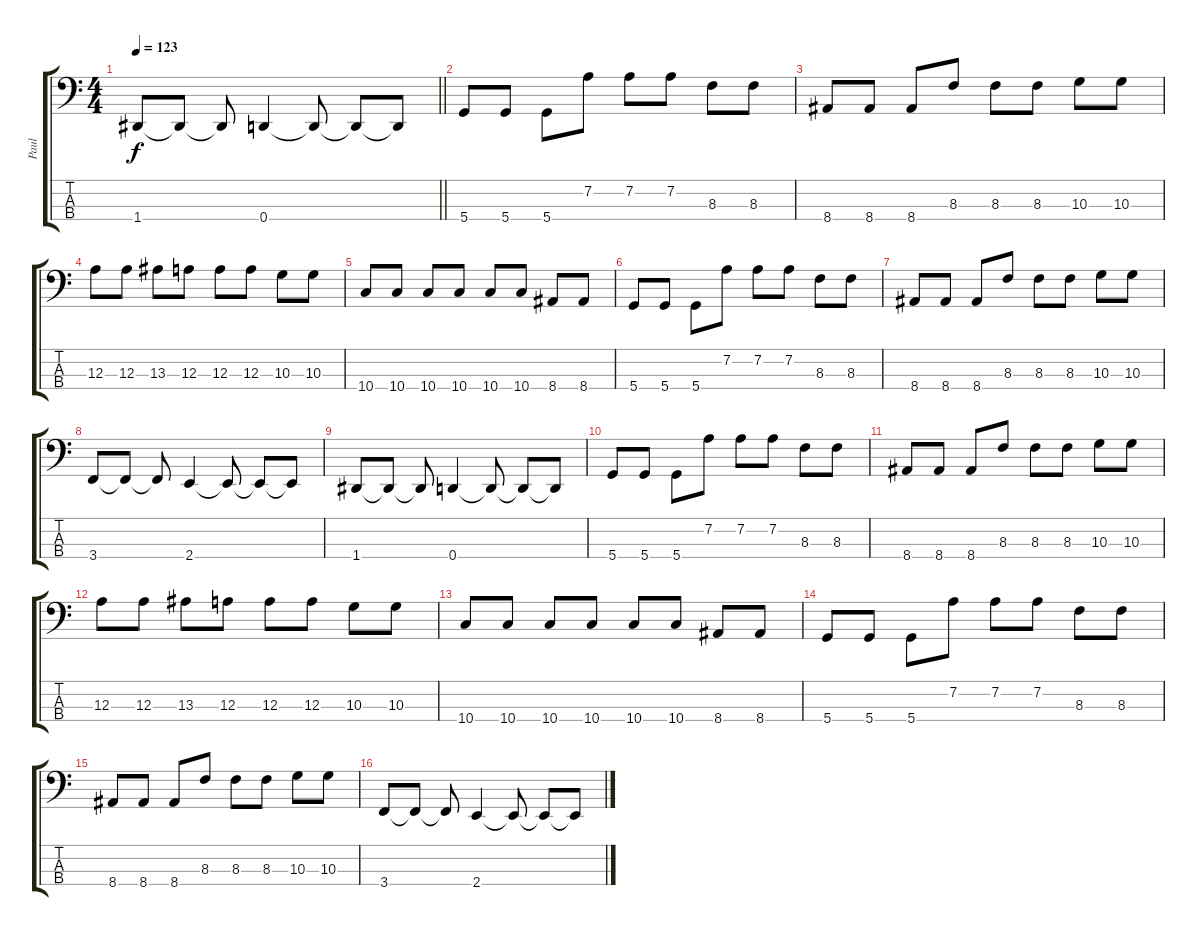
\track ("Paul" "Paul") {instrument electricbasspick}
\staff {score tabs}
\tuning (G2 D2 A1 D1) {hide}
\ts (4 4)
\tempo 123
\clef f4
\barLineRight lightlight
\ks c
1.4.8{dy f} 1.4{t}.8 1.4{t}.8 0.4.4 0.4{t}.8 0.4{t}.8 0.4{t}.8 |
5.4.8 5.4.8 5.4.8 7.2.8 7.2.8 7.2.8 8.3.8 8.3.8 |
8.4.8 8.4.8 8.4.8 8.3.8 8.3.8 8.3.8 10.3.8 10.3.8 |
12.3.8 12.3.8 13.3.8 12.3.8 12.3.8 12.3.8 10.3.8 10.3.8 |
10.4.8 10.4.8 10.4.8 10.4.8 10.4.8 10.4.8 8.4.8 8.4.8 |
5.4.8 5.4.8 5.4.8 7.2.8 7.2.8 7.2.8 8.3.8 8.3.8 |
8.4.8 8.4.8 8.4.8 8.3.8 8.3.8 8.3.8 10.3.8 10.3.8 |
3.4.8 3.4{t}.8 3.4{t}.8 2.4.4 2.4{t}.8 2.4{t}.8 2.4{t}.8 |
1.4.8 1.4{t}.8 1.4{t}.8 0.4.4 0.4{t}.8 0.4{t}.8 0.4{t}.8 |
5.4.8 5.4.8 5.4.8 7.2.8 7.2.8 7.2.8 8.3.8 8.3.8 |
8.4.8 8.4.8 8.4.8 8.3.8 8.3.8 8.3.8 10.3.8 10.3.8 |
12.3.8 12.3.8 13.3.8 12.3.8 12.3.8 12.3.8 10.3.8 10.3.8 |
10.4.8 10.4.8 10.4.8 10.4.8 10.4.8 10.4.8 8.4.8 8.4.8 |
5.4.8 5.4.8 5.4.8 7.2.8 7.2.8 7.2.8 8.3.8 8.3.8 |
8.4.8 8.4.8 8.4.8 8.3.8 8.3.8 8.3.8 10.3.8 10.3.8 |
3.4.8 3.4{t}.8 3.4{t}.8 2.4.4 2.4{t}.8 2.4{t}.8 2.4{t}.8
